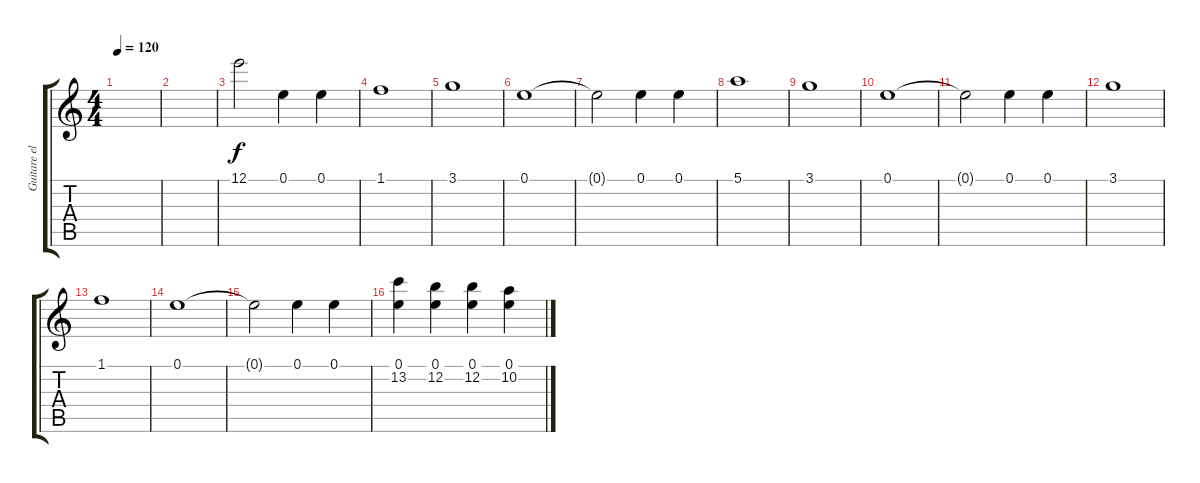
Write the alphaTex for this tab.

\track ("Guitare electrique" "Guitare el") {instrument overdrivenguitar}
\staff {score tabs}
\tuning (E4 B3 G3 D3 A2 E2) {hide}
\ts (4 4)
\tempo 120
\clef g2
\ks c
|
|
12.1.2{dy f} 0.1.4 0.1.4 |
1.1.1 |
3.1.1 |
0.1.1 |
0.1{t}.2 0.1.4 0.1.4 |
5.1.1 |
3.1.1 |
0.1.1 |
0.1{t}.2 0.1.4 0.1.4 |
3.1.1 |
1.1.1 |
0.1.1 |
0.1{t}.2 0.1.4 0.1.4 |
(0.1 13.2).4 (0.1 12.2).4 (0.1 12.2).4 (0.1 10.2).4
